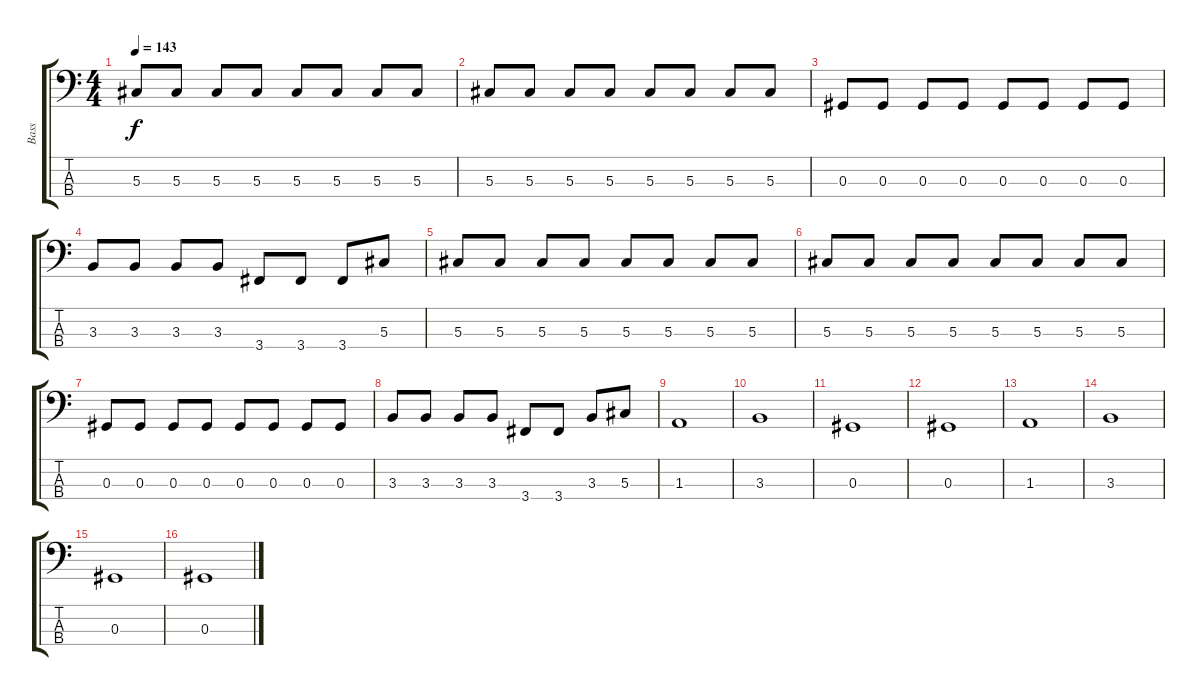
\track ("Bass" "Bass") {instrument electricbasspick}
\staff {score tabs}
\tuning (Gb2 Db2 Ab1 Eb1) {hide}
\ts (4 4)
\tempo 143
\clef f4
\ks c
5.3.8{dy f} 5.3.8 5.3.8 5.3.8 5.3.8 5.3.8 5.3.8 5.3.8 |
5.3.8 5.3.8 5.3.8 5.3.8 5.3.8 5.3.8 5.3.8 5.3.8 |
0.3.8 0.3.8 0.3.8 0.3.8 0.3.8 0.3.8 0.3.8 0.3.8 |
3.3.8 3.3.8 3.3.8 3.3.8 3.4.8 3.4.8 3.4.8 5.3.8 |
5.3.8 5.3.8 5.3.8 5.3.8 5.3.8 5.3.8 5.3.8 5.3.8 |
5.3.8 5.3.8 5.3.8 5.3.8 5.3.8 5.3.8 5.3.8 5.3.8 |
0.3.8 0.3.8 0.3.8 0.3.8 0.3.8 0.3.8 0.3.8 0.3.8 |
3.3.8 3.3.8 3.3.8 3.3.8 3.4.8 3.4.8 3.3.8 5.3.8 |
1.3.1 |
3.3.1 |
0.3.1 |
0.3.1 |
1.3.1 |
3.3.1 |
0.3.1 |
0.3.1
